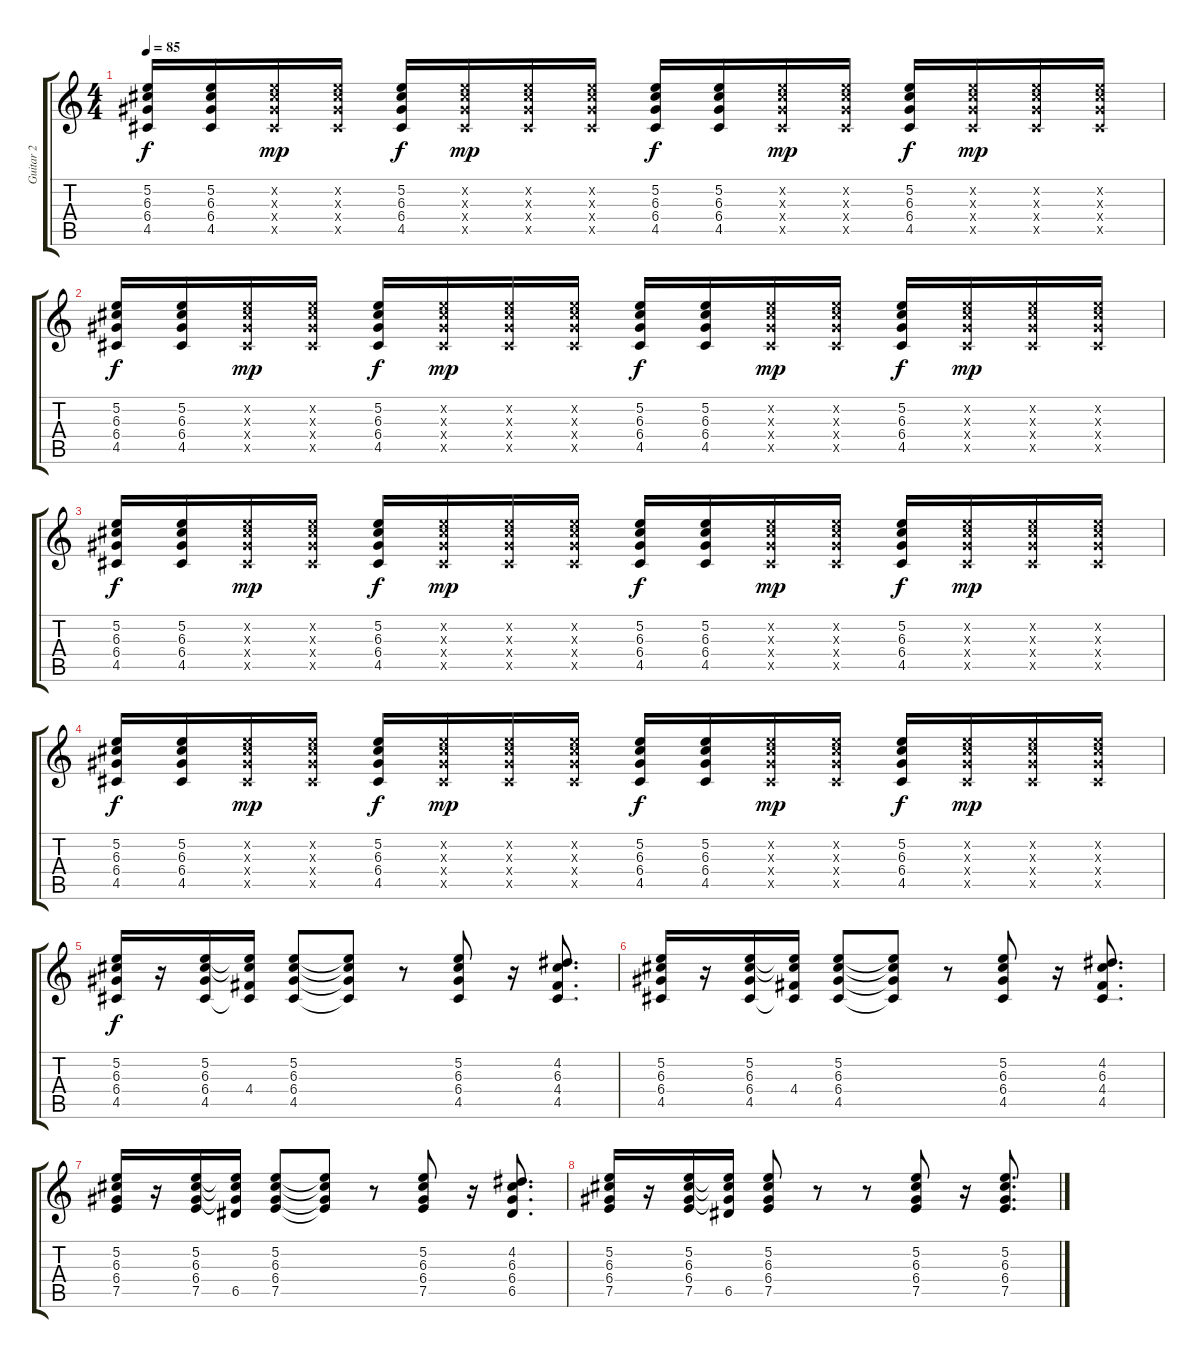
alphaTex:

\track ("Guitar 2" "Guitar 2") {instrument acousticguitarnylon}
\staff {score tabs}
\tuning (E4 B3 G3 D3 A2 E2) {hide}
\ts (4 4)
\tempo 85
\clef g2
\ks c
(5.2 6.3 6.4 4.5).16{dy f} (5.2 6.3 6.4 4.5).16 (5.2{x} 6.3{x} 6.4{x} 4.5{x}).16{dy mp} (5.2{x} 6.3{x} 6.4{x} 4.5{x}).16 (5.2 6.3 6.4 4.5).16{dy f} (5.2{x} 6.3{x} 6.4{x} 4.5{x}).16{dy mp} (5.2{x} 6.3{x} 6.4{x} 4.5{x}).16 (5.2{x} 6.3{x} 6.4{x} 4.5{x}).16 (5.2 6.3 6.4 4.5).16{dy f} (5.2 6.3 6.4 4.5).16 (5.2{x} 6.3{x} 6.4{x} 4.5{x}).16{dy mp} (5.2{x} 6.3{x} 6.4{x} 4.5{x}).16 (5.2 6.3 6.4 4.5).16{dy f} (5.2{x} 6.3{x} 6.4{x} 4.5{x}).16{dy mp} (5.2{x} 6.3{x} 6.4{x} 4.5{x}).16 (5.2{x} 6.3{x} 6.4{x} 4.5{x}).16 |
(5.2 6.3 6.4 4.5).16{dy f} (5.2 6.3 6.4 4.5).16 (5.2{x} 6.3{x} 6.4{x} 4.5{x}).16{dy mp} (5.2{x} 6.3{x} 6.4{x} 4.5{x}).16 (5.2 6.3 6.4 4.5).16{dy f} (5.2{x} 6.3{x} 6.4{x} 4.5{x}).16{dy mp} (5.2{x} 6.3{x} 6.4{x} 4.5{x}).16 (5.2{x} 6.3{x} 6.4{x} 4.5{x}).16 (5.2 6.3 6.4 4.5).16{dy f} (5.2 6.3 6.4 4.5).16 (5.2{x} 6.3{x} 6.4{x} 4.5{x}).16{dy mp} (5.2{x} 6.3{x} 6.4{x} 4.5{x}).16 (5.2 6.3 6.4 4.5).16{dy f} (5.2{x} 6.3{x} 6.4{x} 4.5{x}).16{dy mp} (5.2{x} 6.3{x} 6.4{x} 4.5{x}).16 (5.2{x} 6.3{x} 6.4{x} 4.5{x}).16 |
(5.2 6.3 6.4 4.5).16{dy f} (5.2 6.3 6.4 4.5).16 (5.2{x} 6.3{x} 6.4{x} 4.5{x}).16{dy mp} (5.2{x} 6.3{x} 6.4{x} 4.5{x}).16 (5.2 6.3 6.4 4.5).16{dy f} (5.2{x} 6.3{x} 6.4{x} 4.5{x}).16{dy mp} (5.2{x} 6.3{x} 6.4{x} 4.5{x}).16 (5.2{x} 6.3{x} 6.4{x} 4.5{x}).16 (5.2 6.3 6.4 4.5).16{dy f} (5.2 6.3 6.4 4.5).16 (5.2{x} 6.3{x} 6.4{x} 4.5{x}).16{dy mp} (5.2{x} 6.3{x} 6.4{x} 4.5{x}).16 (5.2 6.3 6.4 4.5).16{dy f} (5.2{x} 6.3{x} 6.4{x} 4.5{x}).16{dy mp} (5.2{x} 6.3{x} 6.4{x} 4.5{x}).16 (5.2{x} 6.3{x} 6.4{x} 4.5{x}).16 |
(5.2 6.3 6.4 4.5).16{dy f} (5.2 6.3 6.4 4.5).16 (5.2{x} 6.3{x} 6.4{x} 4.5{x}).16{dy mp} (5.2{x} 6.3{x} 6.4{x} 4.5{x}).16 (5.2 6.3 6.4 4.5).16{dy f} (5.2{x} 6.3{x} 6.4{x} 4.5{x}).16{dy mp} (5.2{x} 6.3{x} 6.4{x} 4.5{x}).16 (5.2{x} 6.3{x} 6.4{x} 4.5{x}).16 (5.2 6.3 6.4 4.5).16{dy f} (5.2 6.3 6.4 4.5).16 (5.2{x} 6.3{x} 6.4{x} 4.5{x}).16{dy mp} (5.2{x} 6.3{x} 6.4{x} 4.5{x}).16 (5.2 6.3 6.4 4.5).16{dy f} (5.2{x} 6.3{x} 6.4{x} 4.5{x}).16{dy mp} (5.2{x} 6.3{x} 6.4{x} 4.5{x}).16 (5.2{x} 6.3{x} 6.4{x} 4.5{x}).16 |
(5.2 6.3 6.4 4.5).16{dy f} r.16 (5.2 6.3 6.4 4.5).16 (5.2{t} 6.3{t} 4.4 4.5{t}).16 (5.2 6.3 6.4 4.5).8 (5.2{t} 6.3{t} 6.4{t} 4.5{t}).8 r.8 (5.2 6.3 6.4 4.5).8 r.16 (4.2 6.3 4.4 4.5).8{d} |
(5.2 6.3 6.4 4.5).16 r.16 (5.2 6.3 6.4 4.5).16 (5.2{t} 6.3{t} 4.4 4.5{t}).16 (5.2 6.3 6.4 4.5).8 (5.2{t} 6.3{t} 6.4{t} 4.5{t}).8 r.8 (5.2 6.3 6.4 4.5).8 r.16 (4.2 6.3 4.4 4.5).8{d} |
(5.2 6.3 6.4 7.5).16 r.16 (5.2 6.3 6.4 7.5).16 (5.2{t} 6.3{t} 6.4{t} 6.5).16 (5.2 6.3 6.4 7.5).8 (5.2{t} 6.3{t} 6.4{t} 7.5{t}).8 r.8 (5.2 6.3 6.4 7.5).8 r.16 (4.2 6.3 6.4 6.5).8{d} |
(5.2 6.3 6.4 7.5).16 r.16 (5.2 6.3 6.4 7.5).16 (5.2{t} 6.3{t} 6.4{t} 6.5).16 (5.2 6.3 6.4 7.5).8 r.8 r.8 (5.2 6.3 6.4 7.5).8 r.16 (5.2 6.3 6.4 7.5).8{d}
